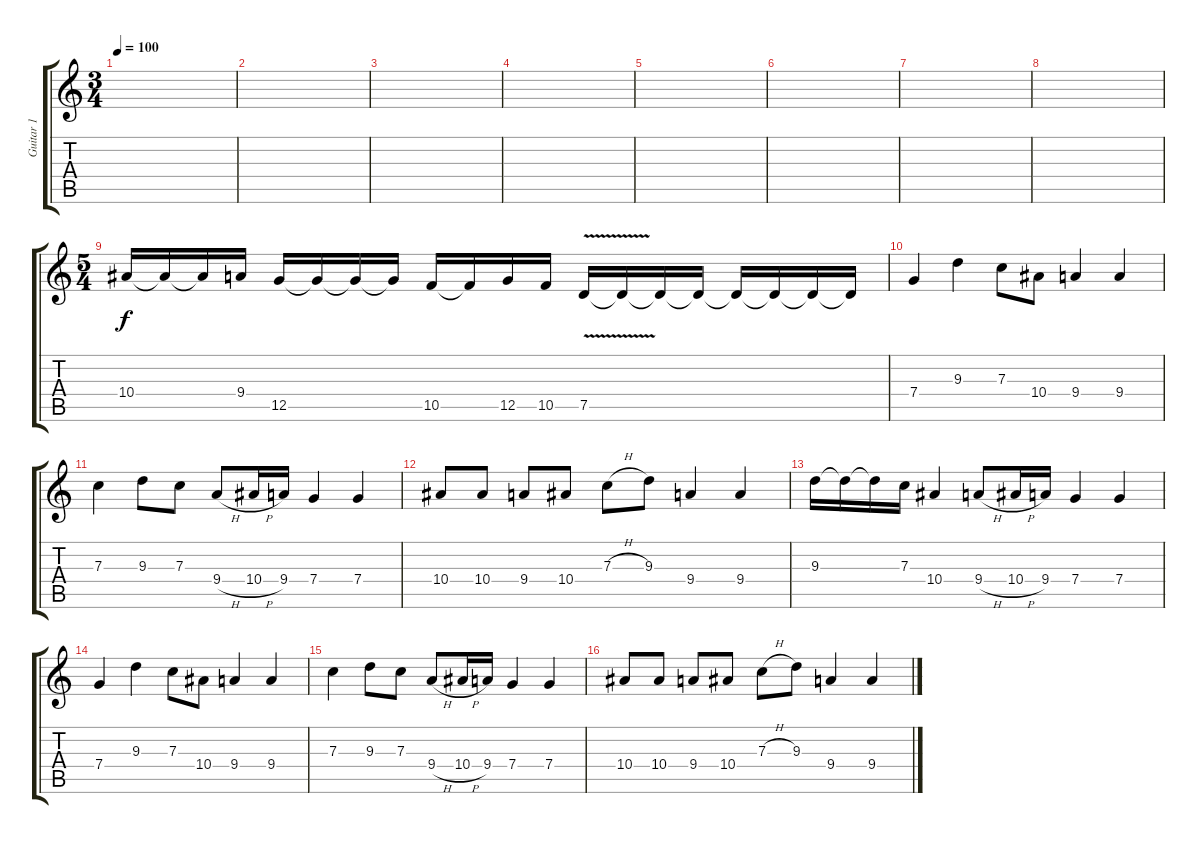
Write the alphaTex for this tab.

\track ("Guitar 1" "Guitar 1") {instrument distortionguitar}
\staff {score tabs}
\tuning (D4 A3 F3 C3 G2 D2) {hide}
\ts (3 4)
\tempo 100
\clef g2
\ks c
|
|
|
|
|
|
|
|
\ts (5 4)
10.4.16{instrument distortionguitar} 10.4{t}.16 10.4{t}.16 9.4.16 12.5.16 12.5{t}.16 12.5{t}.16 12.5{t}.16 10.5.16 10.5{t}.16 12.5.16 10.5.16 7.5{v}.16 7.5{t}.16 7.5{t}.16 7.5{t}.16 7.5{t}.16 7.5{t}.16 7.5{t}.16 7.5{t}.16 |
7.4.4 9.3.4 7.3.8 10.4.8 9.4.4 9.4.4 |
7.3.4 9.3.8 7.3.8 9.4{h}.8 10.4{h}.16 9.4.16 7.4.4 7.4.4 |
10.4.8 10.4.8 9.4.8 10.4.8 7.3{h}.8 9.3.8 9.4.4 9.4.4 |
9.3.16 9.3{t}.16 9.3{t}.16 7.3.16 10.4.4 9.4{h}.8 10.4{h}.16 9.4.16 7.4.4 7.4.4 |
7.4.4 9.3.4 7.3.8 10.4.8 9.4.4 9.4.4 |
7.3.4 9.3.8 7.3.8 9.4{h}.8 10.4{h}.16 9.4.16 7.4.4 7.4.4 |
10.4.8 10.4.8 9.4.8 10.4.8 7.3{h}.8 9.3.8 9.4.4 9.4.4
